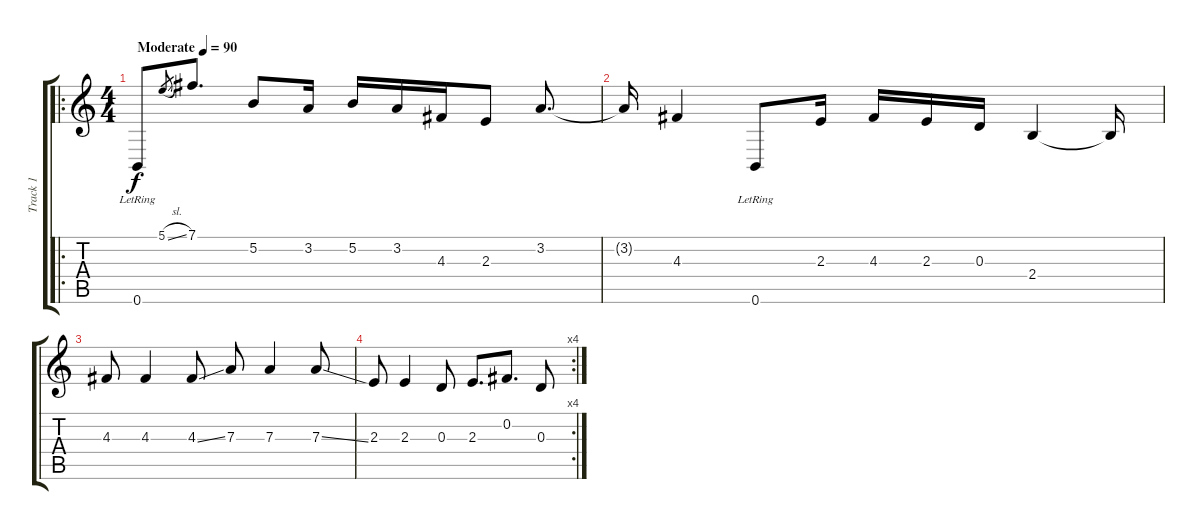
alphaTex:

\track ("Track 1" "Track 1") {instrument acousticguitarsteel}
\staff {score tabs}
\tuning (B3 Gb3 D3 A2 E2 B1) {hide}
\ro
\ts (4 4)
\tempo (90 "Moderate")
\clef g2
\ks c
0.6{lr}.8{dy f instrument acousticguitarsteel} 5.1{sl}.8{gr} 7.1.8{d} 5.2.8 3.2.16 5.2.16 3.2.16 4.3.16 2.3.8 3.2.8{d} |
3.2{t}.16 4.3.4 0.6{lr}.8 2.3.16 4.3.16 2.3.16 0.3.16 2.4.4 2.4{t}.16 |
4.3.8 4.3.4 4.3{ss}.8 7.3.8 7.3.4 7.3{ss}.8 |
\rc 4
2.3.8 2.3.4 0.3.8 2.3.8{d} 0.2.8{d} 0.3.8
